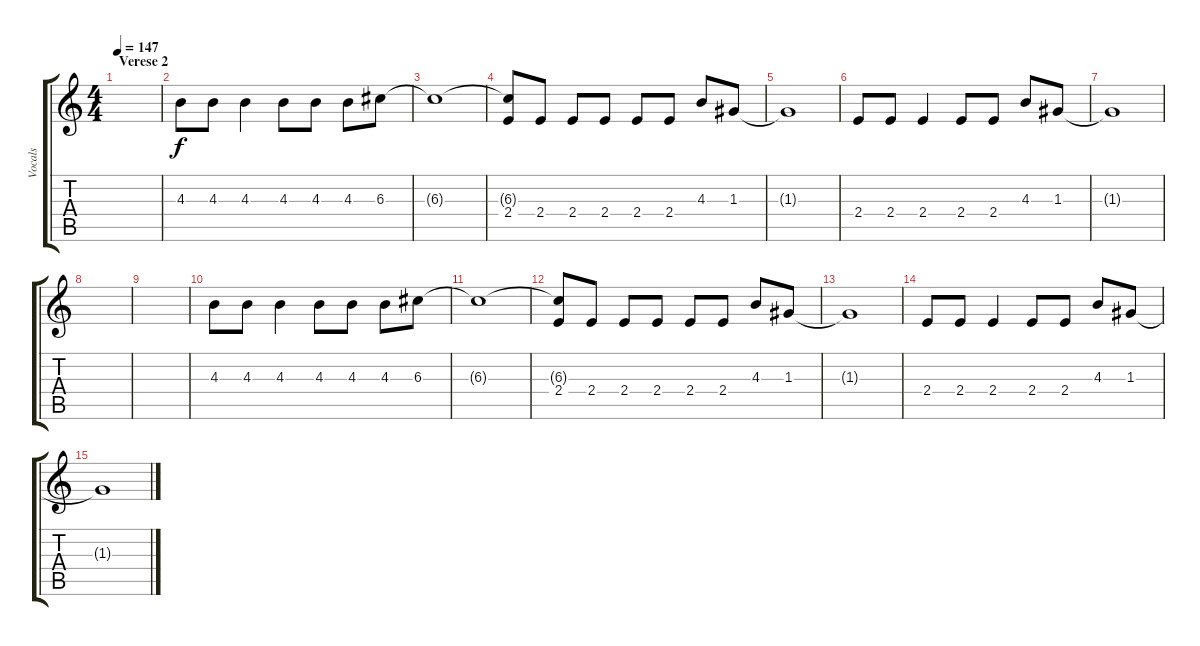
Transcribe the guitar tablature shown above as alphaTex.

\track ("Vocals" "Vocals") {instrument electricguitarjazz}
\staff {score tabs}
\tuning (E4 B3 G3 D3 A2 E2) {hide}
\ts (4 4)
\section ("" "Verese 2")
\tempo 147
\clef g2
\ks c
|
4.3.8 4.3.8 4.3.4 4.3.8 4.3.8 4.3.8 6.3.8 |
6.3{t}.1 |
(6.3{t} 2.4).8 2.4.8 2.4.8 2.4.8 2.4.8 2.4.8 4.3.8 1.3.8 |
1.3{t}.1 |
2.4.8 2.4.8 2.4.4 2.4.8 2.4.8 4.3.8 1.3.8 |
1.3{t}.1 |
|
|
4.3.8 4.3.8 4.3.4 4.3.8 4.3.8 4.3.8 6.3.8 |
6.3{t}.1 |
(6.3{t} 2.4).8 2.4.8 2.4.8 2.4.8 2.4.8 2.4.8 4.3.8 1.3.8 |
1.3{t}.1 |
2.4.8 2.4.8 2.4.4 2.4.8 2.4.8 4.3.8 1.3.8 |
1.3{t}.1
